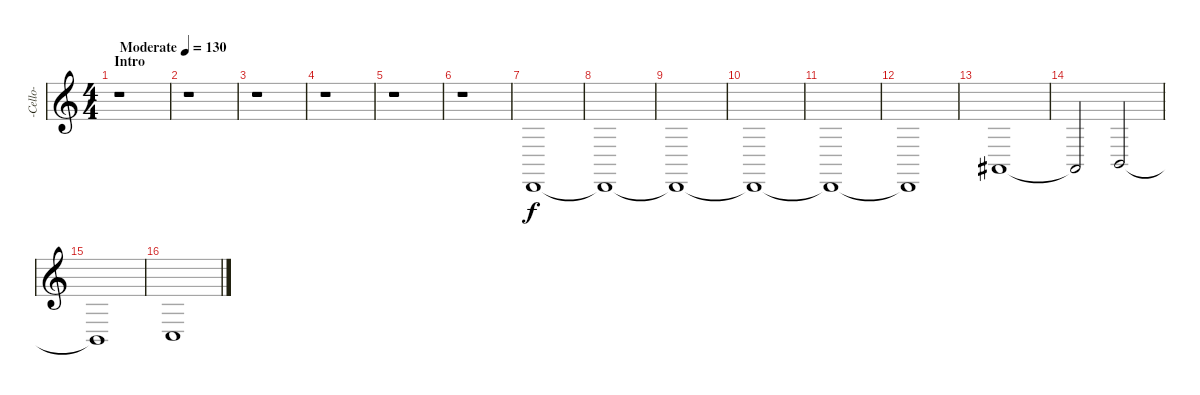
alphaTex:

\track ("-Cello-" "-Cello-") {instrument cello}
\staff {score}
\tuning (E4 B3 G3 D3 A2 D2) {hide}
\ts (4 4)
\section ("" "Intro")
\tempo (130 "Moderate")
\clef g2
\ks c
r.1{dy f instrument cello} |
r.1 |
r.1 |
r.1 |
r.1 |
r.1 |
0.6.1 |
0.6{t}.1 |
0.6{t}.1 |
0.6{t}.1 |
0.6{t}.1 |
0.6{t}.1 |
8.6.1 |
8.6{t}.2 9.6.2 |
9.6{t}.1 |
10.6.1
